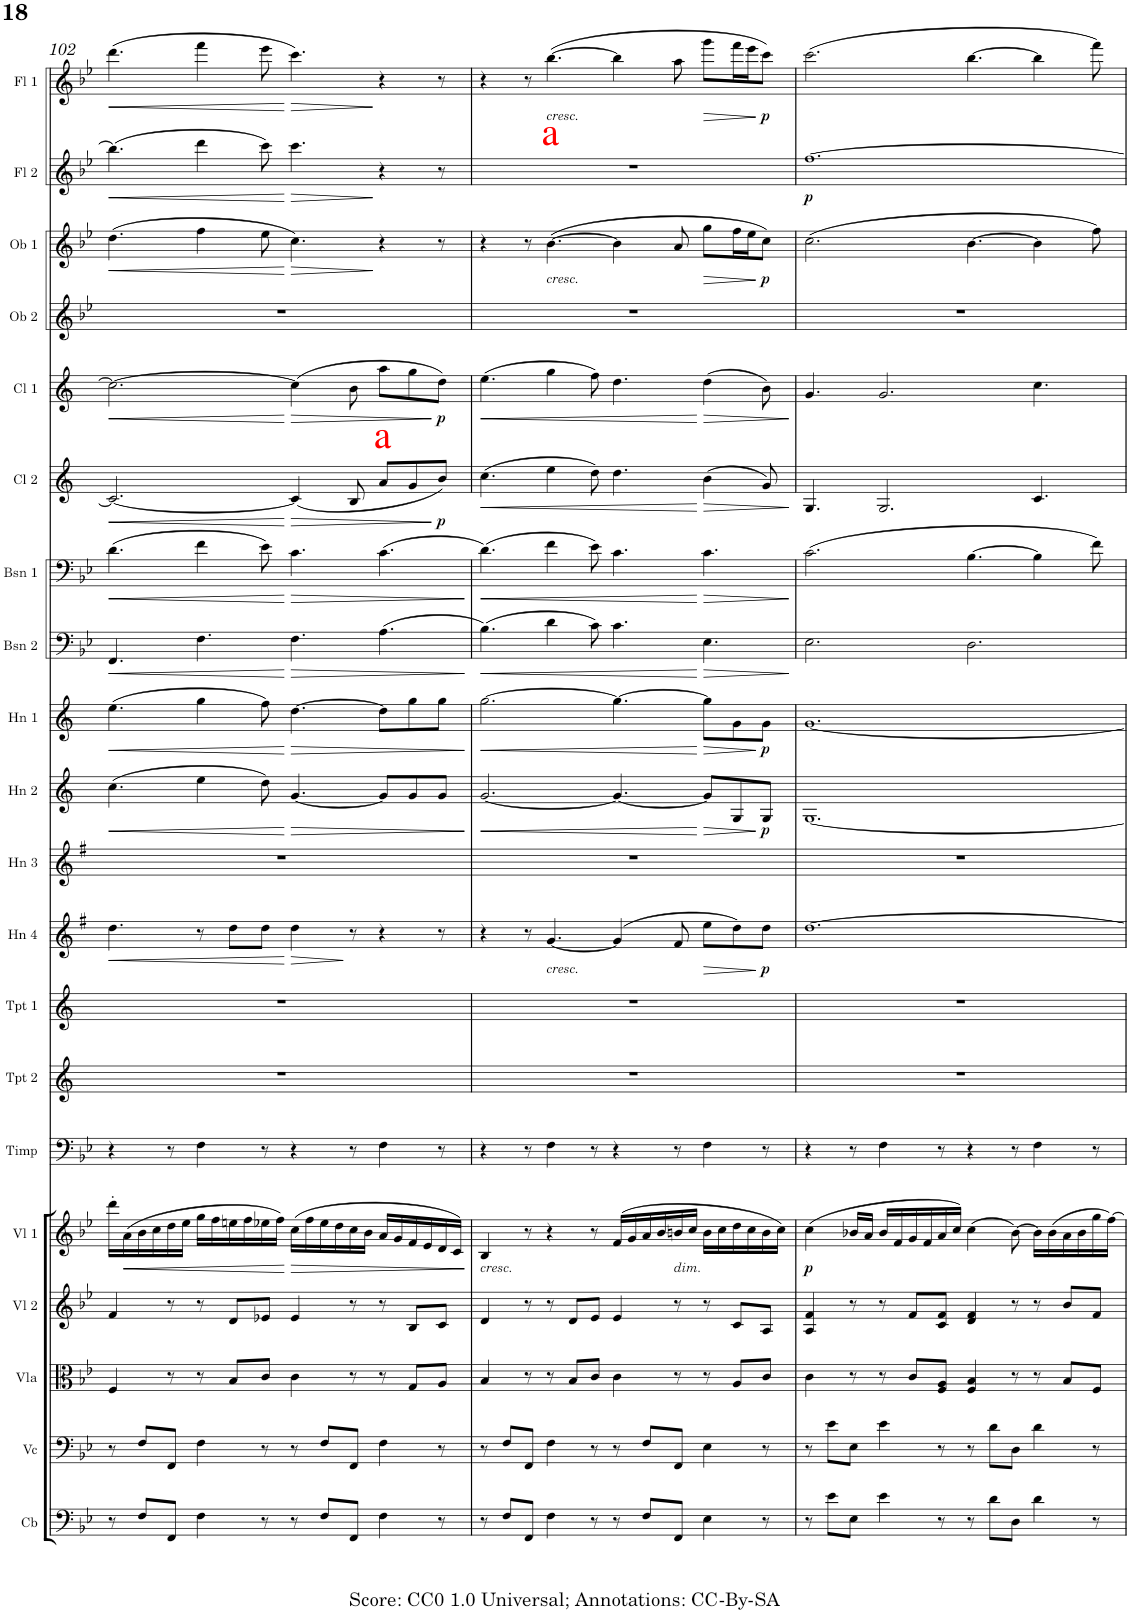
**kern	**kern	**kern	**kern	**kern	**dynam	**kern	**kern	**kern	**kern	**dynam	**kern	**kern	**dynam	**kern	**dynam	**kern	**dynam	**kern	**dynam	**kern	**dynam	**kern	**text	**dynam	**kern	**kern	**dynam	**kern	**dynam	**kern	**text	**dynam
*part20	*part19	*part18	*part17	*part16	*part16	*part15	*part14	*part13	*part12	*part12	*part11	*part10	*part10	*part9	*part9	*part8	*part8	*part7	*part7	*part6	*part6	*part5	*part5	*part5	*part4	*part3	*part3	*part2	*part2	*part1	*part1	*part1
*staff20	*staff19	*staff18	*staff17	*staff16	*staff16	*staff15	*staff14	*staff13	*staff12	*staff12	*staff11	*staff10	*staff10	*staff9	*staff9	*staff8	*staff8	*staff7	*staff7	*staff6	*staff6	*staff5	*staff5	*staff5	*staff4	*staff3	*staff3	*staff2	*staff2	*staff1	*staff1	*staff1
*I"Contrabass	*I"Violoncello	*I"Viola	*I"Violin 2	*I"Violin I	*	*I"Timpani in F, Bb	*I"Bb Trumpet 2	*I"Bb Trumpet	*I"Eb Horn 4	*	*I"Eb Horn 3	*I"Bb (alto) Horn 1	*	*I"Bb (alto) Horn 1	*	*I"Bassoon 2	*	*I"Bassoon 1	*	*I"Bb Clarinet 2	*	*I"Bb Clarinet 1	*	*	*I"Oboe 2	*I"Oboe 1	*	*I"Flute 2	*	*I"Flute 1	*	*
*I'Cb	*I'Vc	*I'Vla	*I'Vl 2	*I'Vl 1	*	*I'Timp	*I'Tpt 2	*I'Tpt 1	*I'Hn 4	*	*I'Hn 3	*I'Hn 2	*	*I'Hn 1	*	*I'Bsn 2	*	*I'Bsn 1	*	*I'Cl 2	*	*I'Cl 1	*	*	*I'Ob 2	*I'Ob 1	*	*I'Fl 2	*	*I'Fl 1	*	*
!!LO:PB:g=z
*clefF4	*clefF4	*clefC3	*clefG2	*clefG2	*	*clefF4	*clefG2	*clefG2	*clefG2	*	*clefG2	*clefG2	*	*clefG2	*	*clefF4	*	*clefF4	*	*clefG2	*	*clefG2	*	*	*clefG2	*clefG2	*	*clefG2	*	*clefG2	*	*
*Trd7c12	*	*	*	*	*	*	*Trd1c2	*Trd1c2	*Trd5c9	*	*Trd5c9	*Trd1c2	*	*Trd1c2	*	*	*	*	*	*Trd1c2	*	*Trd1c2	*	*	*	*	*	*	*	*	*	*
*k[b-e-]	*k[b-e-]	*k[b-e-]	*k[b-e-]	*k[b-e-]	*	*k[b-e-]	*k[]	*k[]	*k[f#]	*	*k[f#]	*k[]	*	*k[]	*	*k[b-e-]	*	*k[b-e-]	*	*k[]	*	*k[]	*	*	*k[b-e-]	*k[b-e-]	*	*k[b-e-]	*	*k[b-e-]	*	*
*M12/8	*M12/8	*M12/8	*M12/8	*M12/8	*	*M12/8	*M12/8	*M12/8	*M12/8	*	*M12/8	*M12/8	*	*M12/8	*	*M12/8	*	*M12/8	*	*M12/8	*	*M12/8	*	*	*M12/8	*M12/8	*	*M12/8	*	*M12/8	*	*
=102	=102	=102	=102	=102	=102	=102	=102	=102	=102	=102	=102	=102	=102	=102	=102	=102	=102	=102	=102	=102	=102	=102	=102	=102	=102	=102	=102	=102	=102	=102	=102	=102
!	!	!	!	!	!	!	!	!	!	!LO:HP:b	!	!	!LO:HP:b	!	!LO:HP:b	!	!LO:HP:b	!	!LO:HP:b	!	!LO:HP:b	!	!	!LO:HP:b	!	!	!LO:HP:b	!	!LO:HP:b	!	!	!LO:HP:b
8r	8r	4F/	4f/	16ddd'\LL	.	4r	1.r	1.r	4.dd\	<	1.r	(4.cc\	<	(4.ee\	<	4.FF/	<	(4.d\	<	2.c/_	<	2.cc\_	.	<	1.r	(4.dd\	<	(4.bb-\]	<	(4.ddd\	.	<
!	!	!	!	!	!LO:HP:b	!	!	!	!	!	!	!	!	!	!	!	!	!	!	!	!	!	!	!	!	!	!	!	!	!	!	!
.	.	.	.	(16a\	<	.	.	.	.	.	.	.	.	.	.	.	.	.	.	.	.	.	.	.	.	.	.	.	.	.	.	.
8F/L	8F/L	.	.	16b-\	.	.	.	.	.	.	.	.	.	.	.	.	.	.	.	.	.	.	.	.	.	.	.	.	.	.	.	.
.	.	.	.	16cc\	.	.	.	.	.	.	.	.	.	.	.	.	.	.	.	.	.	.	.	.	.	.	.	.	.	.	.	.
8FF/J	8FF/J	8r	8r	16dd\	.	8r	.	.	.	.	.	.	.	.	.	.	.	.	.	.	.	.	.	.	.	.	.	.	.	.	.	.
.	.	.	.	16ee-\JJ	.	.	.	.	.	.	.	.	.	.	.	.	.	.	.	.	.	.	.	.	.	.	.	.	.	.	.	.
4F\	4F\	8r	8r	16gg\LL	.	4F\	.	.	8r	.	.	4ee\	.	4gg\	.	4.F\	.	4f\	.	.	.	.	.	.	.	4ff\	.	4ddd\	.	4fff\	.	.
.	.	.	.	16ff\	.	.	.	.	.	.	.	.	.	.	.	.	.	.	.	.	.	.	.	.	.	.	.	.	.	.	.	.
.	.	8B-/L	8d/L	16een\	.	.	.	.	8dd\L	.	.	.	.	.	.	.	.	.	.	.	.	.	.	.	.	.	.	.	.	.	.	.
.	.	.	.	16ff\	.	.	.	.	.	.	.	.	.	.	.	.	.	.	.	.	.	.	.	.	.	.	.	.	.	.	.	.
8r	8r	8c/J	8e-X/J	16ee-X\	.	8r	.	.	8dd\J	.	.	8dd\)	.	8ff\)	.	.	.	8e-\)	.	.	.	.	.	.	.	8ee-\	.	8ccc\)	.	8eee-\	.	.
.	.	.	.	16ff\JJ)	.	.	.	.	.	.	.	.	.	.	.	.	.	.	.	.	.	.	.	.	.	.	.	.	.	.	.	.
!	!	!	!	!	!LO:HP:n=1:b	!	!	!	!	!LO:HP:n=1:b	!	!	!LO:HP:n=1:b	!	!LO:HP:n=1:b	!	!LO:HP:n=1:b	!	!LO:HP:n=1:b	!	!LO:HP:n=1:b	!	!	!LO:HP:n=1:b	!	!	!LO:HP:n=1:b	!	!LO:HP:n=1:b	!	!	!LO:HP:n=1:b
8r	8r	4c\	4e-/	(16cc\LL	[ >	4r	.	.	4dd\	[ >	.	[4.g/	[ >	[4.dd\	[ >	4.F\	[ >	4.c\	[ >	(4c/]	[ >	(4cc\]	.	[ >	.	4.cc\)	[ >	4.ccc\	[ >	4.ccc\)	.	[ >
.	.	.	.	16ff\	.	.	.	.	.	.	.	.	.	.	.	.	.	.	.	.	.	.	.	.	.	.	.	.	.	.	.	.
8F/L	8F/L	.	.	16ee-\	.	.	.	.	.	.	.	.	.	.	.	.	.	.	.	.	.	.	.	.	.	.	.	.	.	.	.	.
.	.	.	.	16dd\	.	.	.	.	.	.	.	.	.	.	.	.	.	.	.	.	.	.	.	.	.	.	.	.	.	.	.	.
8FF/J	8FF/J	8r	8r	16cc\	.	8r	.	.	8r	]	.	.	.	.	.	.	.	.	.	8B/	.	8b\	.	.	.	.	.	.	.	.	.	.
.	.	.	.	16b-\JJ	.	.	.	.	.	.	.	.	.	.	.	.	.	.	.	.	.	.	.	.	.	.	.	.	.	.	.	.
!	!	!	!	!	!	!	!	!	!	!	!	!	!	!	!	!	!	!	!	!	!	!	!LO:LY:b:color=#FF0000	!	!	!	!	!	!	!	!	!
4F\	4F\	8r	8r	16a/LL	.	4F\	.	.	4r	.	.	8g/L]	.	8dd\L]	.	(4.A\	.	(4.c\	.	8a/L	.	8aa\L	a	.	.	4r	]	4r	]	4r	.	]
.	.	.	.	16g/	.	.	.	.	.	.	.	.	.	.	.	.	.	.	.	.	.	.	.	.	.	.	.	.	.	.	.	.
.	.	8G/L	8B-/L	16f/	.	.	.	.	.	.	.	8g/	.	8gg\	.	.	.	.	.	8g/	.	8gg\	.	.	.	.	.	.	.	.	.	.
.	.	.	.	16e-/	.	.	.	.	.	.	.	.	.	.	.	.	.	.	.	.	.	.	.	.	.	.	.	.	.	.	.	.
!	!	!	!	!	!	!	!	!	!	!	!	!	!	!	!	!	!	!	!	!	!LO:DY:n=1:b	!	!	!LO:DY:n=1:b	!	!	!	!	!	!	!	!
8r	8r	8A/J	8c/J	16d/	.	8r	.	.	8r	.	.	8g/J	.	8gg\J	.	.	.	.	.	8b/J)	] p	8dd\J)	.	] p	.	8r	.	8r	.	8r	.	.
.	.	.	.	16c/JJ)	.	.	.	.	.	.	.	.	.	.	.	.	.	.	.	.	.	.	.	.	.	.	.	.	.	.	.	.
.	.	.	.	.	]	.	.	.	.	.	.	.	]	.	]	.	]	.	]	.	.	.	.	.	.	.	.	.	.	.	.	.
=103	=103	=103	=103	=103	=103	=103	=103	=103	=103	=103	=103	=103	=103	=103	=103	=103	=103	=103	=103	=103	=103	=103	=103	=103	=103	=103	=103	=103	=103	=103	=103	=103
!	!	!	!	!LO:TX:b:i:t=cresc.	!	!	!	!	!	!	!	!	!	!	!	!	!	!	!	!	!	!	!	!	!	!	!	!	!	!	!	!
!	!	!	!	!	!	!	!	!	!	!	!	!	!LO:HP:b	!	!LO:HP:b	!	!LO:HP:b	!	!LO:HP:b	!	!LO:HP:b	!	!	!LO:HP:b	!	!	!	!	!	!	!	!
8r	8r	4B-/	4d/	4B-/	.	4r	1.r	1.r	4r	.	1.r	[2.g/	<	[2.gg\	<	(4.B-\)	<	(4.d\)	<	(4.cc\	<	(4.ee\	.	<	1.r	4r	.	1.r	.	4r	.	.
8F/L	8F/L	.	.	.	.	.	.	.	.	.	.	.	.	.	.	.	.	.	.	.	.	.	.	.	.	.	.	.	.	.	.	.
8FF/J	8FF/J	8r	8r	8r	.	8r	.	.	8r	.	.	.	.	.	.	.	.	.	.	.	.	.	.	.	.	8r	.	.	.	8r	.	.
!	!	!	!	!	!	!	!	!	!	!	!	!	!	!	!	!	!	!	!	!	!	!	!	!	!	!	!	!	!	!LO:TX:b:i:t=cresc.	!	!
!	!	!	!	!	!	!	!	!	!	!	!	!	!	!	!	!	!	!	!	!	!	!	!	!	!	!LO:TX:b:i:t=cresc.	!	!	!	!	!	!
!	!	!	!	!	!	!	!	!	!LO:TX:b:i:t=cresc.	!	!	!	!	!	!	!	!	!	!	!	!	!	!	!	!	!	!	!	!	!	!	!
!	!	!	!	!	!	!	!	!	!	!	!	!	!	!	!	!	!	!	!	!	!	!	!	!	!	!	!	!	!	!	!LO:LY:b:color=#FF0000	!
4F\	4F\	8r	8r	4r	.	4F\	.	.	[4.g/	.	.	.	.	.	.	4d\	.	4f\	.	4ee\	.	4gg\	.	.	.	([4.b-\	.	.	.	([4.bb-\	a	.
.	.	8B-/L	8d/L	.	.	.	.	.	.	.	.	.	.	.	.	.	.	.	.	.	.	.	.	.	.	.	.	.	.	.	.	.
8r	8r	8c/J	8e-/J	8r	.	8r	.	.	.	.	.	.	.	.	.	8c\)	.	8e-\)	.	8dd\)	.	8ff\)	.	.	.	.	.	.	.	.	.	.
8r	8r	4c\	4e-/	(16f/LL	.	4r	.	.	(4g/]	.	.	4.g/_	.	4.gg\_	.	4.c\	.	4.c\	.	4.dd\	.	4.dd\	.	.	.	4b-\]	.	.	.	4bb-\]	.	.
.	.	.	.	16g/	.	.	.	.	.	.	.	.	.	.	.	.	.	.	.	.	.	.	.	.	.	.	.	.	.	.	.	.
8F/L	8F/L	.	.	16a/	.	.	.	.	.	.	.	.	.	.	.	.	.	.	.	.	.	.	.	.	.	.	.	.	.	.	.	.
.	.	.	.	16b-/	.	.	.	.	.	.	.	.	.	.	.	.	.	.	.	.	.	.	.	.	.	.	.	.	.	.	.	.
!	!	!	!	!LO:TX:b:i:t=dim.	!	!	!	!	!	!	!	!	!	!	!	!	!	!	!	!	!	!	!	!	!	!	!	!	!	!	!	!
8FF/J	8FF/J	8r	8r	16bn/	.	8r	.	.	8f#/	.	.	.	.	.	.	.	.	.	.	.	.	.	.	.	.	8a/	.	.	.	8aa\	.	.
.	.	.	.	16cc/JJ	.	.	.	.	.	.	.	.	.	.	.	.	.	.	.	.	.	.	.	.	.	.	.	.	.	.	.	.
!	!	!	!	!	!	!	!	!	!	!LO:HP:b	!	!	!LO:HP:n=1:b	!	!LO:HP:n=1:b	!	!LO:HP:n=1:b	!	!LO:HP:n=1:b	!	!LO:HP:n=1:b	!	!	!LO:HP:n=1:b	!	!	!LO:HP:b	!	!	!	!	!LO:HP:b
4E-\	4E-\	8r	8r	16b\LL	.	4F\	.	.	8ee\L	>	.	8g/L]	[ >	8gg\L]	[ >	4.E-\	[ >	4.c\	[ >	(4b\	[ >	(4dd\	.	[ >	.	8gg\L	>	.	.	8ggg\L	.	>
.	.	.	.	16cc\	.	.	.	.	.	.	.	.	.	.	.	.	.	.	.	.	.	.	.	.	.	.	.	.	.	.	.	.
.	.	8A/L	8c/L	16dd\	.	.	.	.	8dd\)	.	.	8G/	.	8g\	.	.	.	.	.	.	.	.	.	.	.	16ff\L	.	.	.	16fff\L	.	.
.	.	.	.	16cc\	.	.	.	.	.	.	.	.	.	.	.	.	.	.	.	.	.	.	.	.	.	16ee-\J	.	.	.	16eee-\J	.	.
!	!	!	!	!	!	!	!	!	!	!LO:DY:n=1:b	!	!	!LO:DY:n=1:b	!	!LO:DY:n=1:b	!	!	!	!	!	!	!	!	!	!	!	!LO:DY:n=1:b	!	!	!	!	!LO:DY:n=1:b
8r	8r	8c/J	8A/J	16b\	.	8r	.	.	8dd\J	] p	.	8G/J	] p	8g\J	] p	.	.	.	.	8g/)	.	8b\)	.	.	.	8cc\J)	] p	.	.	8ccc\J)	.	] p
.	.	.	.	16cc\JJ)	.	.	.	.	.	.	.	.	.	.	.	.	.	.	.	.	.	.	.	.	.	.	.	.	.	.	.	.
.	.	.	.	.	.	.	.	.	.	.	.	.	.	.	.	.	]	.	]	.	]	.	.	]	.	.	.	.	.	.	.	.
=104	=104	=104	=104	=104	=104	=104	=104	=104	=104	=104	=104	=104	=104	=104	=104	=104	=104	=104	=104	=104	=104	=104	=104	=104	=104	=104	=104	=104	=104	=104	=104	=104
!	!	!	!	!	!LO:DY:b	!	!	!	!	!	!	!	!	!	!	!	!	!	!	!	!	!	!	!	!	!	!	!	!LO:DY:b	!	!	!
8r	8r	4c\	4A/ 4f/	(4cc\	p	4r	1.r	1.r	[1.dd	.	1.r	[1.G	.	[1.g	.	2.E-\	.	(2.c\	.	4.G/	.	4.g/	.	.	1.r	(2.cc\	.	[1.ff	p	(2.ccc\	.	.
8e-\L	8e-\L	.	.	.	.	.	.	.	.	.	.	.	.	.	.	.	.	.	.	.	.	.	.	.	.	.	.	.	.	.	.	.
8E-\J	8E-\J	8r	8r	16b-X/LL	.	8r	.	.	.	.	.	.	.	.	.	.	.	.	.	.	.	.	.	.	.	.	.	.	.	.	.	.
.	.	.	.	16a/JJ	.	.	.	.	.	.	.	.	.	.	.	.	.	.	.	.	.	.	.	.	.	.	.	.	.	.	.	.
4e-\	4e-\	8r	8r	16b-/LL	.	4F\	.	.	.	.	.	.	.	.	.	.	.	.	.	2.G/	.	2.g/	.	.	.	.	.	.	.	.	.	.
.	.	.	.	16f/	.	.	.	.	.	.	.	.	.	.	.	.	.	.	.	.	.	.	.	.	.	.	.	.	.	.	.	.
.	.	8c/L	8f/L	16g/	.	.	.	.	.	.	.	.	.	.	.	.	.	.	.	.	.	.	.	.	.	.	.	.	.	.	.	.
.	.	.	.	16f/	.	.	.	.	.	.	.	.	.	.	.	.	.	.	.	.	.	.	.	.	.	.	.	.	.	.	.	.
8r	8r	8F/ 8A/J	8c/ 8f/J	16a/	.	8r	.	.	.	.	.	.	.	.	.	.	.	.	.	.	.	.	.	.	.	.	.	.	.	.	.	.
.	.	.	.	16cc/JJ)	.	.	.	.	.	.	.	.	.	.	.	.	.	.	.	.	.	.	.	.	.	.	.	.	.	.	.	.
8r	8r	4F/ 4B-/	4d/ 4f/	(4cc\	.	4r	.	.	.	.	.	.	.	.	.	2.D\	.	[4.B-\	.	.	.	.	.	.	.	[4.b-\	.	.	.	[4.bb-\	.	.
8d\L	8d\L	.	.	.	.	.	.	.	.	.	.	.	.	.	.	.	.	.	.	.	.	.	.	.	.	.	.	.	.	.	.	.
8D\J	8D\J	8r	8r	[8b-\)	.	8r	.	.	.	.	.	.	.	.	.	.	.	.	.	.	.	.	.	.	.	.	.	.	.	.	.	.
4d\	4d\	8r	8r	16b-\LL]	.	4F\	.	.	.	.	.	.	.	.	.	.	.	4B-\]	.	4.c/	.	4.cc\	.	.	.	4b-\]	.	.	.	4bb-\]	.	.
.	.	.	.	(16b-\	.	.	.	.	.	.	.	.	.	.	.	.	.	.	.	.	.	.	.	.	.	.	.	.	.	.	.	.
.	.	8B-/L	8b-/L	16a\	.	.	.	.	.	.	.	.	.	.	.	.	.	.	.	.	.	.	.	.	.	.	.	.	.	.	.	.
.	.	.	.	16b-\	.	.	.	.	.	.	.	.	.	.	.	.	.	.	.	.	.	.	.	.	.	.	.	.	.	.	.	.
8r	8r	8F/J	8f/J	16gg\	.	8r	.	.	.	.	.	.	.	.	.	.	.	8f\)	.	.	.	.	.	.	.	8ff\)	.	.	.	8fff\)	.	.
.	.	.	.	[16ff\JJ)	.	.	.	.	.	.	.	.	.	.	.	.	.	.	.	.	.	.	.	.	.	.	.	.	.	.	.	.
=	=	=	=	=	=	=	=	=	=	=	=	=	=	=	=	=	=	=	=	=	=	=	=	=	=	=	=	=	=	=	=	=
*-	*-	*-	*-	*-	*-	*-	*-	*-	*-	*-	*-	*-	*-	*-	*-	*-	*-	*-	*-	*-	*-	*-	*-	*-	*-	*-	*-	*-	*-	*-	*-	*-
